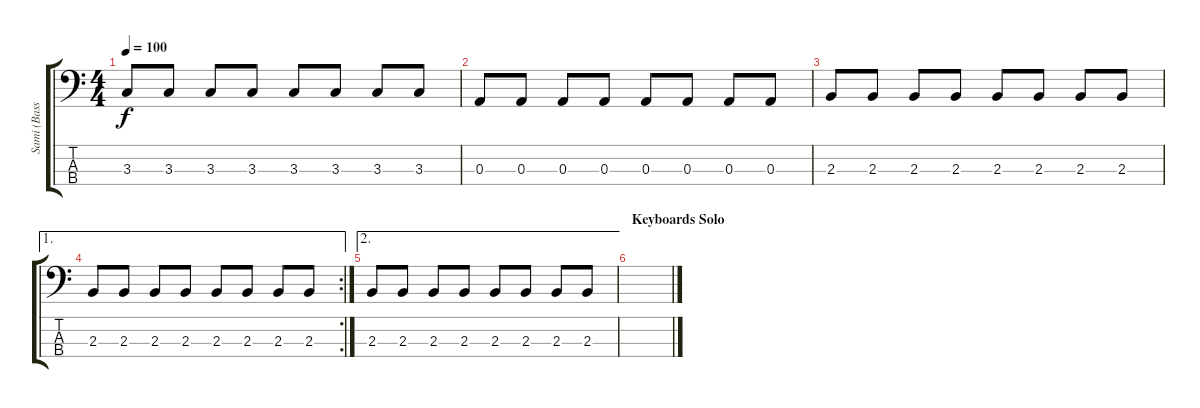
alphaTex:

\track ("Sami (Bass)" "Sami (Bass") {instrument electricbassfinger}
\staff {score tabs}
\tuning (G2 D2 A1 E1) {hide}
\ts (4 4)
\tempo 100
\clef f4
\ks c
3.3.8{dy f} 3.3.8 3.3.8 3.3.8 3.3.8 3.3.8 3.3.8 3.3.8 |
0.3.8 0.3.8 0.3.8 0.3.8 0.3.8 0.3.8 0.3.8 0.3.8 |
2.3.8 2.3.8 2.3.8 2.3.8 2.3.8 2.3.8 2.3.8 2.3.8 |
\ae 1
\rc 2
2.3.8 2.3.8 2.3.8 2.3.8 2.3.8 2.3.8 2.3.8 2.3.8 |
\ae 2
2.3.8 2.3.8 2.3.8 2.3.8 2.3.8 2.3.8 2.3.8 2.3.8 |
\section ("" "Keyboards Solo")
